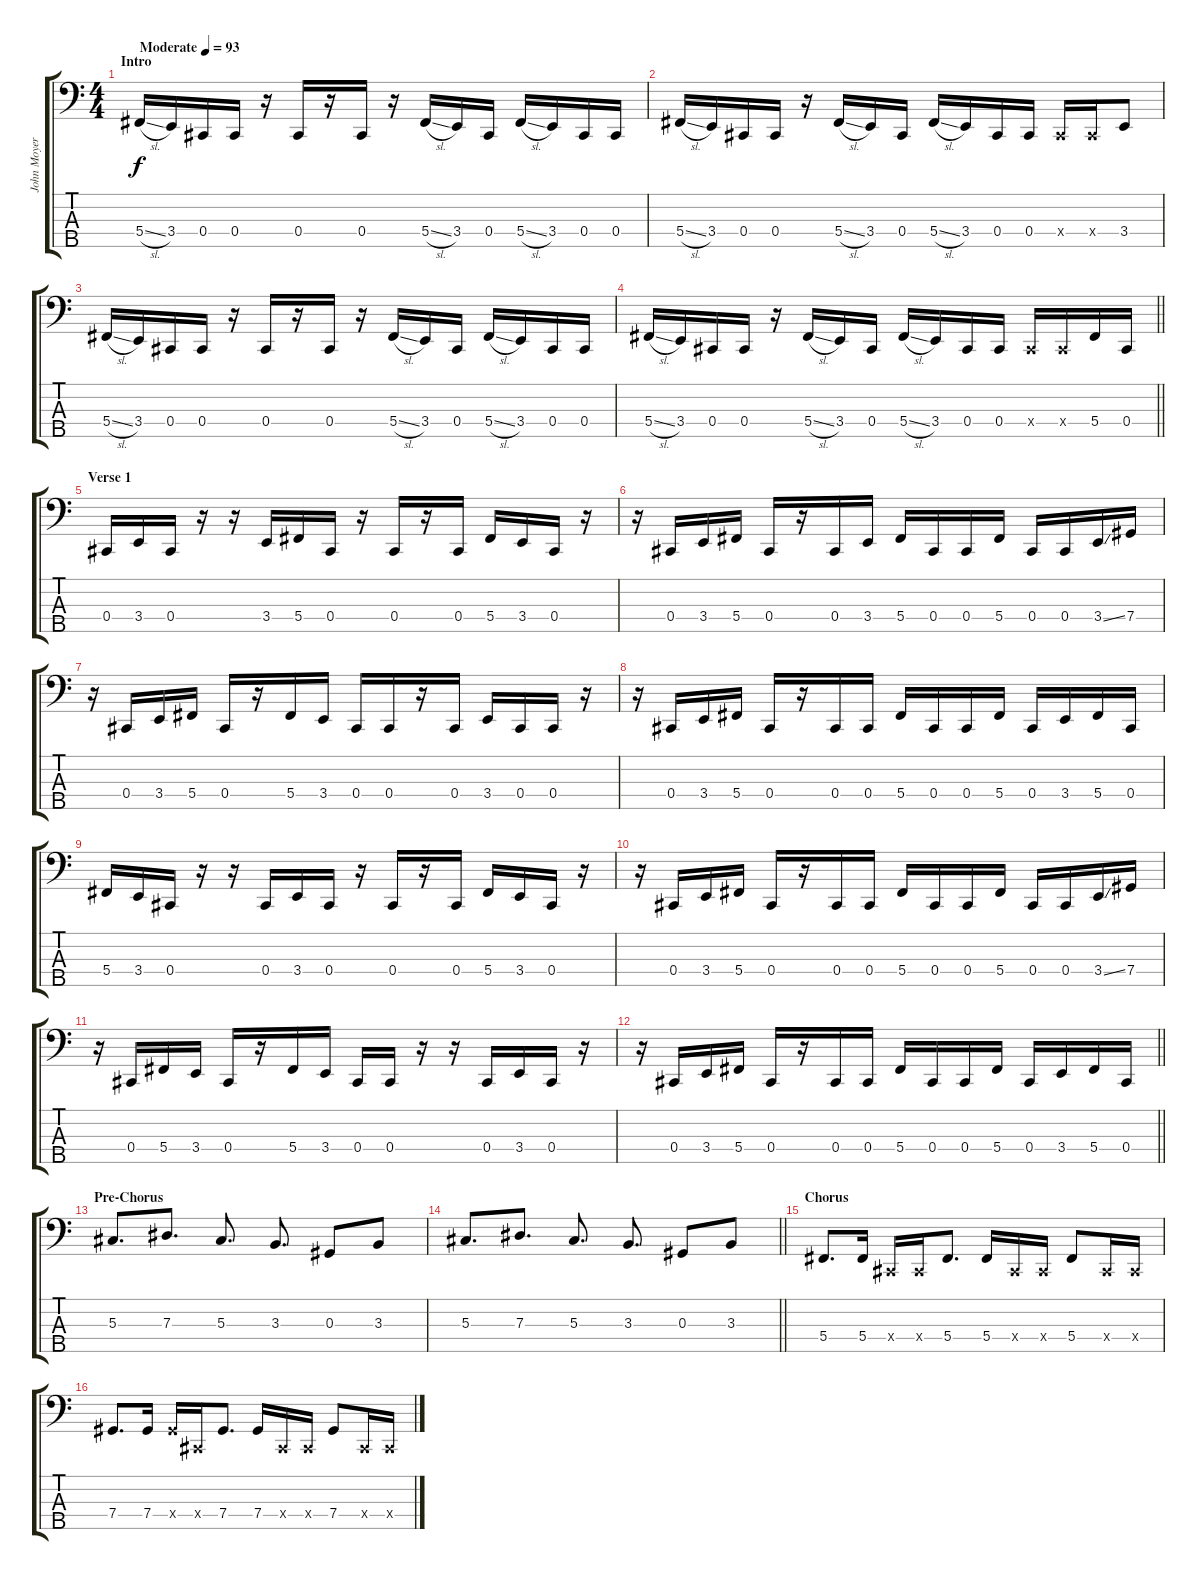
\track ("John Moyer" "John Moyer") {instrument electricbassfinger}
\staff {score tabs}
\tuning (Gb2 Db2 Ab1 Db1 Bb0) {hide}
\ts (4 4)
\section ("" "Intro")
\tempo (93 "Moderate")
\clef f4
\ks c
5.4{sl}.16{dy f instrument electricbassfinger} 3.4.16 0.4.16 0.4.16 r.16 0.4.16 r.16 0.4.16 r.16 5.4{sl}.16 3.4.16 0.4.16 5.4{sl}.16 3.4.16 0.4.16 0.4.16 |
5.4{sl}.16 3.4.16 0.4.16 0.4.16 r.16 5.4{sl}.16 3.4.16 0.4.16 5.4{sl}.16 3.4.16 0.4.16 0.4.16 0.4{x}.16 0.4{x}.16 3.4.8 |
5.4{sl}.16 3.4.16 0.4.16 0.4.16 r.16 0.4.16 r.16 0.4.16 r.16 5.4{sl}.16 3.4.16 0.4.16 5.4{sl}.16 3.4.16 0.4.16 0.4.16 |
\barLineRight lightlight
5.4{sl}.16 3.4.16 0.4.16 0.4.16 r.16 5.4{sl}.16 3.4.16 0.4.16 5.4{sl}.16 3.4.16 0.4.16 0.4.16 0.4{x}.16 0.4{x}.16 5.4.16 0.4.16 |
\section ("" "Verse 1")
0.4.16 3.4.16 0.4.16 r.16 r.16 3.4.16 5.4.16 0.4.16 r.16 0.4.16 r.16 0.4.16 5.4.16 3.4.16 0.4.16 r.16 |
r.16 0.4.16 3.4.16 5.4.16 0.4.16 r.16 0.4.16 3.4.16 5.4.16 0.4.16 0.4.16 5.4.16 0.4.16 0.4.16 3.4{ss}.16 7.4.16 |
r.16 0.4.16 3.4.16 5.4.16 0.4.16 r.16 5.4.16 3.4.16 0.4.16 0.4.16 r.16 0.4.16 3.4.16 0.4.16 0.4.16 r.16 |
r.16 0.4.16 3.4.16 5.4.16 0.4.16 r.16 0.4.16 0.4.16 5.4.16 0.4.16 0.4.16 5.4.16 0.4.16 3.4.16 5.4.16 0.4.16 |
5.4.16 3.4.16 0.4.16 r.16 r.16 0.4.16 3.4.16 0.4.16 r.16 0.4.16 r.16 0.4.16 5.4.16 3.4.16 0.4.16 r.16 |
r.16 0.4.16 3.4.16 5.4.16 0.4.16 r.16 0.4.16 0.4.16 5.4.16 0.4.16 0.4.16 5.4.16 0.4.16 0.4.16 3.4{ss}.16 7.4.16 |
r.16 0.4.16 5.4.16 3.4.16 0.4.16 r.16 5.4.16 3.4.16 0.4.16 0.4.16 r.16 r.16 0.4.16 3.4.16 0.4.16 r.16 |
\barLineRight lightlight
r.16 0.4.16 3.4.16 5.4.16 0.4.16 r.16 0.4.16 0.4.16 5.4.16 0.4.16 0.4.16 5.4.16 0.4.16 3.4.16 5.4.16 0.4.16 |
\section ("" "Pre-Chorus")
5.3.8{d} 7.3.8{d} 5.3.8{d} 3.3.8{d} 0.3.8 3.3.8 |
\barLineRight lightlight
5.3.8{d} 7.3.8{d} 5.3.8{d} 3.3.8{d} 0.3.8 3.3.8 |
\section ("" "Chorus")
5.4.8{d} 5.4.16 0.4{x}.16 0.4{x}.16 5.4.8{d} 5.4.16 0.4{x}.16 0.4{x}.16 5.4.8 0.4{x}.16 0.4{x}.16 |
7.4.8{d} 7.4.16 7.4{x}.16 0.4{x}.16 7.4.8{d} 7.4.16 0.4{x}.16 0.4{x}.16 7.4.8 0.4{x}.16 0.4{x}.16
